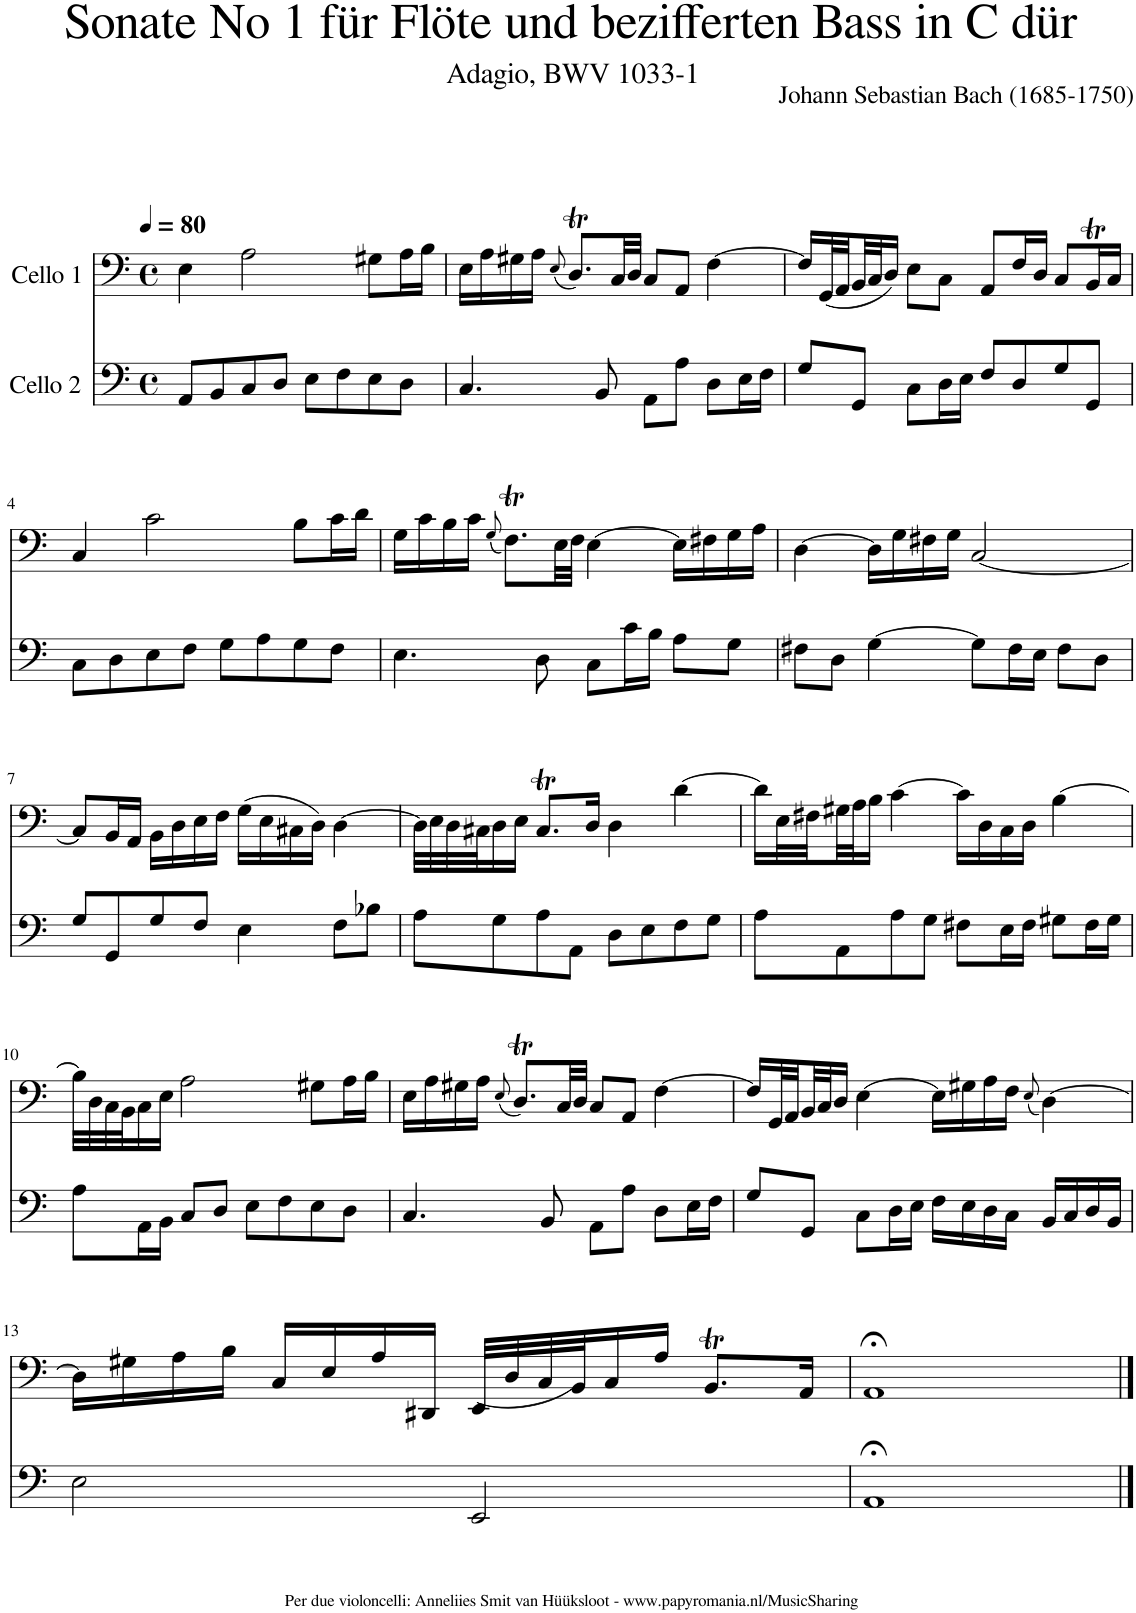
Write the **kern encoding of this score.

**kern	**kern
*part2	*part1
*staff2	*staff1
*I"Cello 2	*I"Cello 1
*clefF4	*clefF4
*k[]	*k[]
*M4/4	*M4/4
*met(c)	*met(c)
*MM80	*MM80
=1	=1
8AA/L	4E\
8BB/	.
8C/	2A\
8D/J	.
8E\L	.
8F\	.
8E\	8G#X\L
8D\J	16A\L
.	16B\JJ
=2	=2
4.C/	16E\LL
.	16A\
.	16G#X\
.	16A\JJ
.	(8qE/
.	8.DT/L)
8BB/	.
.	32C/LL
.	32D/JJJ
8AA\L	8C/L
8A\J	8AA/J
8D\L	[4F\
16E\L	.
16F\JJ	.
=3	=3
8G/L	16F/LL]
.	(32GG/L
.	32AA/
8GG/J	32BB/
.	32C/J
.	16D/JJ)
8C\L	8E\L
16D\L	8C\J
16E\JJ	.
8F/L	8AA/L
8D/	16F/L
.	16D/JJ
8G/	8C/L
8GG/J	16BBt/L
.	16C/JJ
!!LO:LB:g=z
=4	=4
8C\L	4C/
8D\	.
8E\	2c\
8F\J	.
8G\L	.
8A\	.
8G\	8B\L
8F\J	16c\L
.	16d\JJ
=5	=5
4.E\	16G\LL
.	16c\
.	16B\
.	16c\JJ
.	(8qG/
.	8.FT\L)
8D\	.
.	32E\LL
.	32F\JJJ
8C\L	[4E\
16c\L	.
16B\JJ	.
8A\L	16E\LL]
.	16F#X\
8G\J	16G\
.	16A\JJ
=6	=6
8F#X\L	[4D\
8D\J	.
[4G\	16D\LL]
.	16G\
.	16F#X\
.	16G\JJ
8G\L]	[2C/
16F#\L	.
16E\JJ	.
8F#\L	.
8D\J	.
!!LO:LB:g=z
=7	=7
8G/L	8C/L]
8GG/	16BB/L
.	16AA/JJ
8G/	16BB\LL
.	16D\
8F/J	16E\
.	16F\JJ
4E\	(16G\LL
.	16E\
.	16C#X\
.	16D\JJ)
8F\L	[4D\
8B-X\J	.
=8	=8
8A\L	32D\LLL]
.	32E\
.	32D\
.	32C#X\J
8G\	16D\
.	16E\JJ
8A\	8.C#t/L
8AA\J	.
.	16D/Jk
8D\L	4D\
8E\	.
8F\	[4d\
8G\J	.
=9	=9
8A\L	16d\LL]
.	32E\L
.	32F#X\
8AA\	32G#X\
.	32A\J
.	16B\JJ
8A\	[4c\
8G\J	.
8F#X\L	16c\LL]
.	16D\
16E\L	16C\
16F#\JJ	16D\JJ
8G#X\L	[4B\
16F#\L	.
16G#\JJ	.
!!LO:LB:g=z
=10	=10
8A\L	32B\LLL]
.	32D\
.	32C\
.	32BB\J
16AA\L	16C\
16BB\JJ	16E\JJ
8C/L	2A\
8D/J	.
8E\L	.
8F\	.
8E\	8G#X\L
8D\J	16A\L
.	16B\JJ
=11	=11
4.C/	16E\LL
.	16A\
.	16G#X\
.	16A\JJ
.	(8qE/
.	8.DT/L)
8BB/	.
.	32C/LL
.	32D/JJJ
8AA\L	8C/L
8A\J	8AA/J
8D\L	[4F\
16E\L	.
16F\JJ	.
=12	=12
8G/L	16F/LL]
.	32GG/L
.	32AA/
8GG/J	32BB/
.	32C/J
.	16D/JJ
8C\L	[4E\
16D\L	.
16E\JJ	.
16F\LL	16E\LL]
16E\	16G#X\
16D\	16A\
16C\JJ	16F\JJ
.	(8qE/
16BB/LL	[4D\)
16C/	.
16D/	.
16BB/JJ	.
!!LO:LB:g=z
=13	=13
2E\	16D\LL]
.	16G#X\
.	16A\
.	16B\JJ
.	16C/LL
.	16E/
.	16A/
.	16DD#X/JJ
2EE/	(32EE/LLL
.	32D/
.	32C/
.	32BB/J)
.	16C/
.	16A/JJ
.	8.BBt/L
.	16AA/Jk
=14	=14
1AA;<	1AA;<
==	==
*-	*-
